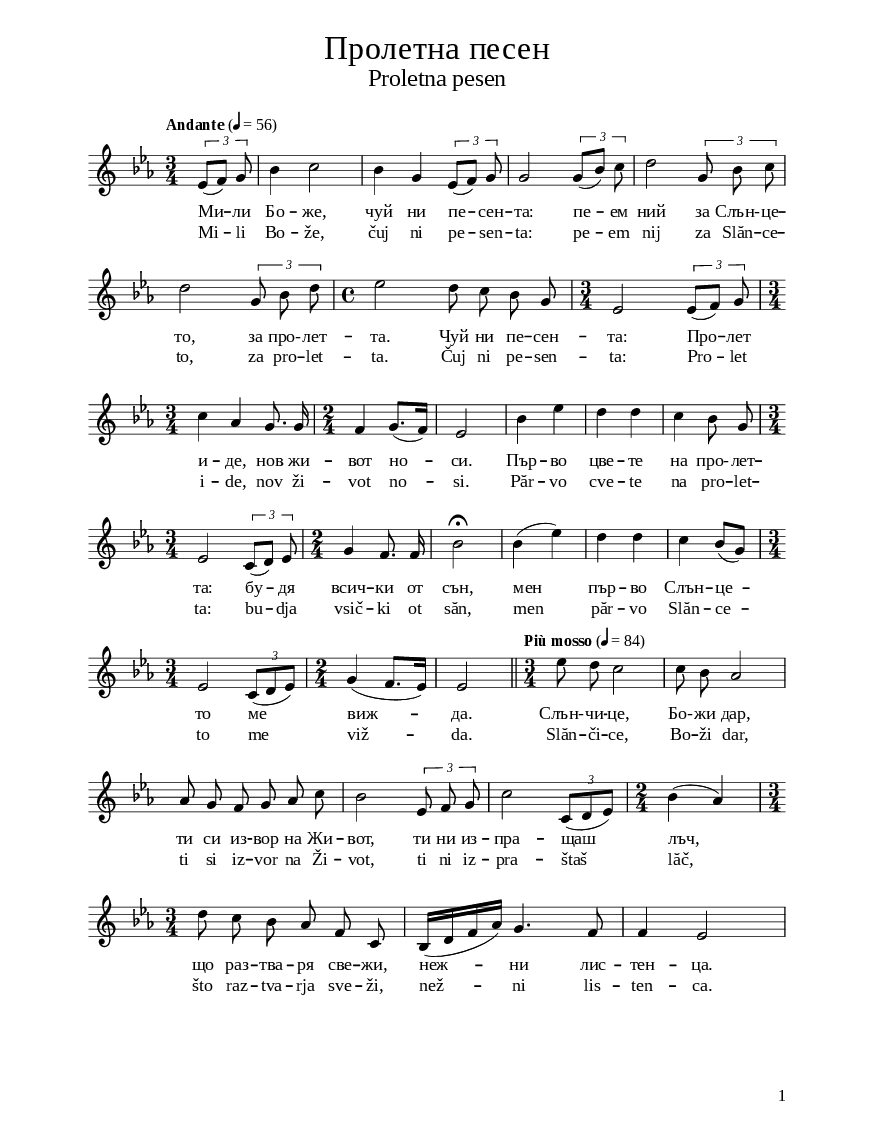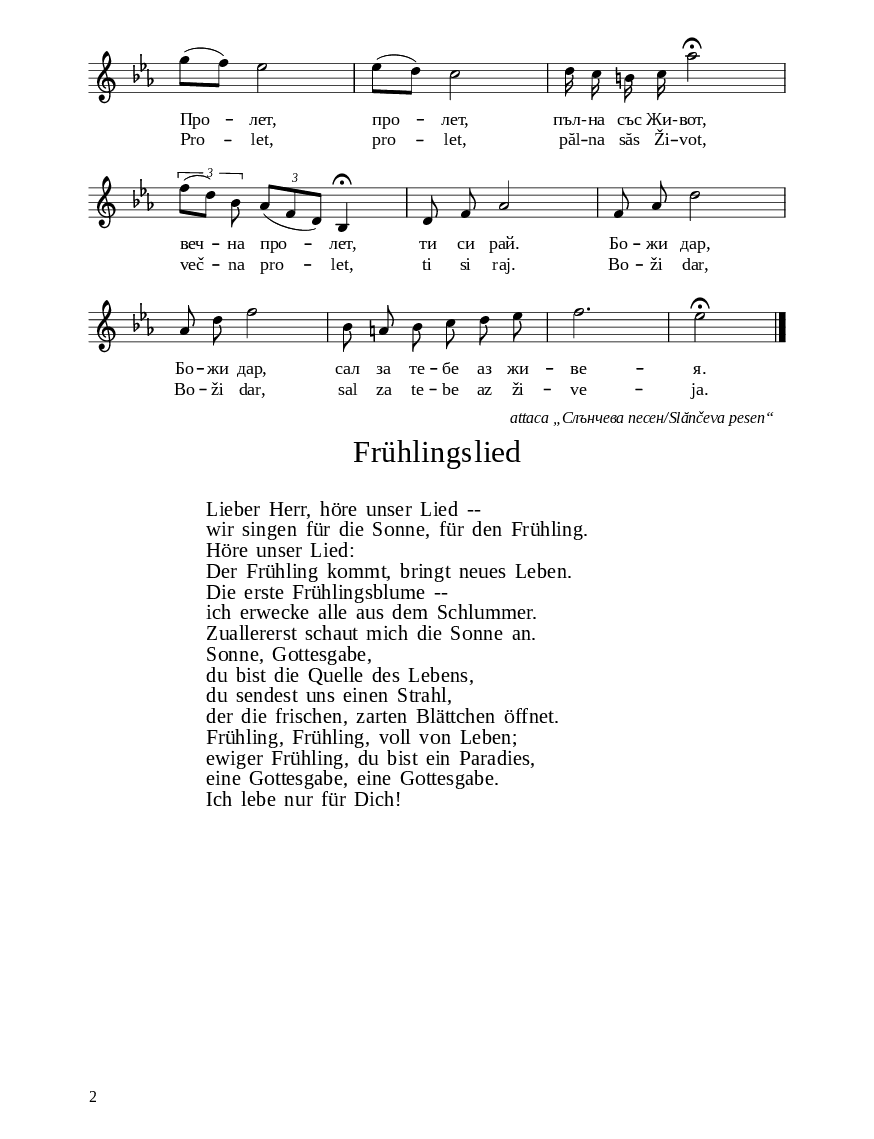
\version "2.24.1"

\include "include/globals.ily"

\bookpart {
  \label #'ref124
  \tocItem \markup "Пролетна песен – Proletna pesen"
  \include "include/bookpart-paper.ily"
  \score {
    \include "include/score-layout.ily"

    \new Voice \relative c' {
      \clef treble
      \key es \major
      \time 3/4
      \tempoFunc "Andante" 4 "56"
      \autoBeamOff
      \partial 4
      \times 2/3 { es8 ( [  f8 ) ] g8 } | % 2
      bes4c2 | % 3
      bes4  g4
      \times 2/3  {
        es8 ( [  f8 ) ] g8
      }
      | % 4
      g2
      \times 2/3  {
        g8 ( [  bes8 ) ] c8
      }
      | % 5
      d2
      \tupletUp \times 2/3  {
        g,8   bes8  c8
      }
      \break
      | % 6
      d2
      \times 2/3  {
        g,8 bes8 d8
      }
      | % 7
      \time 4/4
      es2 d8 c8 bes8
      g8 | % 8
      \time 3/4  | % 8
      es2
      \times 2/3  {
        es8 ( [  f8 ) ] g8
      }
      | \time 3/4 % 9

      \break
      c4  as4  g8.  g16 |

      \time 2/4  |
      f4  g8. ( [  f16 ) ] | % 11
      es2 | % 12
      bes'4 es4  | % 13
      d4 d4 | % 14
      c4 bes8  g8 \break  | % 15
      \time 3/4  | % 15
      es2
      \times 2/3  {
        c8 ( [  d8 ) ] es8
      }
      | % 16
      \time 2/4  | % 16
      g4  f8.  f16 | % 17
      bes2 ^\fermata | % 18
      bes4 (es4 ) | % 19
      d4 d4 |
      c4  bes8 ( [  g8 ) ] \break | % 21
      \time 3/4  | % 21
      es2
      \times 2/3  {
        c8 ( [  d8  es8 ) ]
      }
      | % 22
      \time 2/4  | % 22
      g4 (  f8. [  es16 ) ] | % 23
      es2 \bar "||"
      \time 3/4  | % 24
      \tempoFunc "Più mosso" 4 "84" | % 24
      es'8 d8 c2 | % 25
      c8 bes8  as2 \break | % 26
      as8  g8  f8  g8  as8
      c8| % 27
      bes2
      \times 2/3  {
        es,8   f8  g8
      }
      | % 28
      c2
      \times 2/3  {
        c,8 ( [  d8  es8 ) ]
      }
      | % 29
      \time 2/4 bes'4 (  as4 ) | \break
      \time 3/4
      d8c8
      bes8  as8  f8  c8  bes16 (
      [  d16  f16  as16 ) ]  % 31
      g4.  f8  f4  % 32
      es2  | \pageBreak % 33
      g'8 ( [f8 ) ] es2 |  % 34
      es8 ( [d8 ) ]c2 | % 35
      d16 c16 b16 c16
      as'2 ^\fermata | \break  % 36
      \times 2/3  {
        f8 ( [d8 ) ] bes8
      }
      \times 2/3  {
        as8 ( [  f8  d8 ) ]
      }
      bes4 ^\fermata | % 37
      d8 f8 as2  | % 38
      f8 as8  d2 \break | % 39
      as8  d8  f2 |
      bes,8 a8  bes8  c8
      d8  es8 | % 41
      f2. | % 42
      es2 \fermata \bar "|."

    }

    \addlyrics {
      Ми  -- ли Бо -- же, чуй ни пе
      -- сен -- та: пе -- ем ний
      за "Слън-" -- це -- то, за "про-" -- лет
      -- та. Чуй ни пе -- сен -- та: Про
      -- лет и -- де, нов жи -- вот но
      -- си. Пър -- во цве -- те на
      "про-" -- лет -- та: бу  -- дя всич
      -- ки от сън, мен  пър -- во
      Слън -- це -- то ме   виж
      --  да. "Слън-" -- чи -- це, "Бо-" --
      жи дар, ти си из -- вор на Жи --
      вот, ти ни из -- пра -- щаш
      лъч,  що раз -- тва -- ря све --
      жи, неж --   ни лис -- тен
      -- ца. Про -- лет, про -- лет,
      "пъл-" -- на със "Жи-" -- вот, веч  --
      на про --  лет, ти си рай.
      Бо -- жи дар, Бо -- жи дар, сал
      за те -- бе аз жи -- ве -- я.}
     \addlyrics {
      Mi  -- li Bo -- že, čuj ni pe
      -- sen -- ta: pe -- em nij
      za Slăn -- ce -- to, za pro -- let
      -- ta. Čuj ni pe -- sen -- ta: Pro
      -- let i -- de, nov ži -- vot no
      -- si. Păr -- vo cve -- te na
      pro -- let -- ta: bu  -- dja vsič
      -- ki ot săn, men  păr -- vo
      Slăn -- ce -- to me   viž
      --  da. Slăn -- či -- ce, Bo --
      ži dar, ti si iz -- vor na Ži --
      vot, ti ni iz -- pra -- štaš
      lăč,  što raz -- tva -- rja sve --
      ži, než --   ni lis -- ten
      -- ca. Pro -- let, pro -- let,
      păl -- na săs Ži -- vot, več  --
      na pro --  let, ti si raj.
      Bo -- ži dar, Bo -- ži dar, sal
      za te -- be az ži -- ve -- ja.}

      \header {
        title = \titleFunc "Пролетна песен" "Proletna pesen"
      }

      \midi{}

    } % score

    \markup \italic \dc-one-nobold "attaca „Слънчева песен/Slănčeva pesen“"
    

    % include foreign translation(s) of the song
    \version "2.20.0"

\markup \fill-line { \fontsize #6 "Frühlingslied" }
\markup \null
\markup \null
\markup \fontsize #+2.5 {
  \hspace #10
  \override #'(baseline-skip . 2)

  \column {
    \line { " " }

    \line { " " Lieber Herr, höre unser Lied -- }

    \line { " " wir singen für die Sonne, für den Frühling. }

    \line { " " Höre unser Lied: }

    \line { " " Der Frühling kommt, bringt neues Leben.  }

    \line { " " Die erste Frühlingsblume --  }

    \line { " " ich erwecke alle aus dem Schlummer.  }

    \line { " " Zuallererst schaut mich die Sonne an. }

    \line { " " Sonne, Gottesgabe,  }

    \line { " " du bist die Quelle des Lebens,  }

    \line { " " du sendest uns einen Strahl,  }

    \line { " " der die frischen, zarten Blättchen öffnet. }

    \line { " " Frühling, Frühling, voll von Leben;  }

    \line { " " ewiger Frühling, du bist ein Paradies,  }

    \line { " " eine Gottesgabe, eine Gottesgabe. }

    \line { " " Ich lebe nur für Dich! }

  }
}


  } % bookpart
